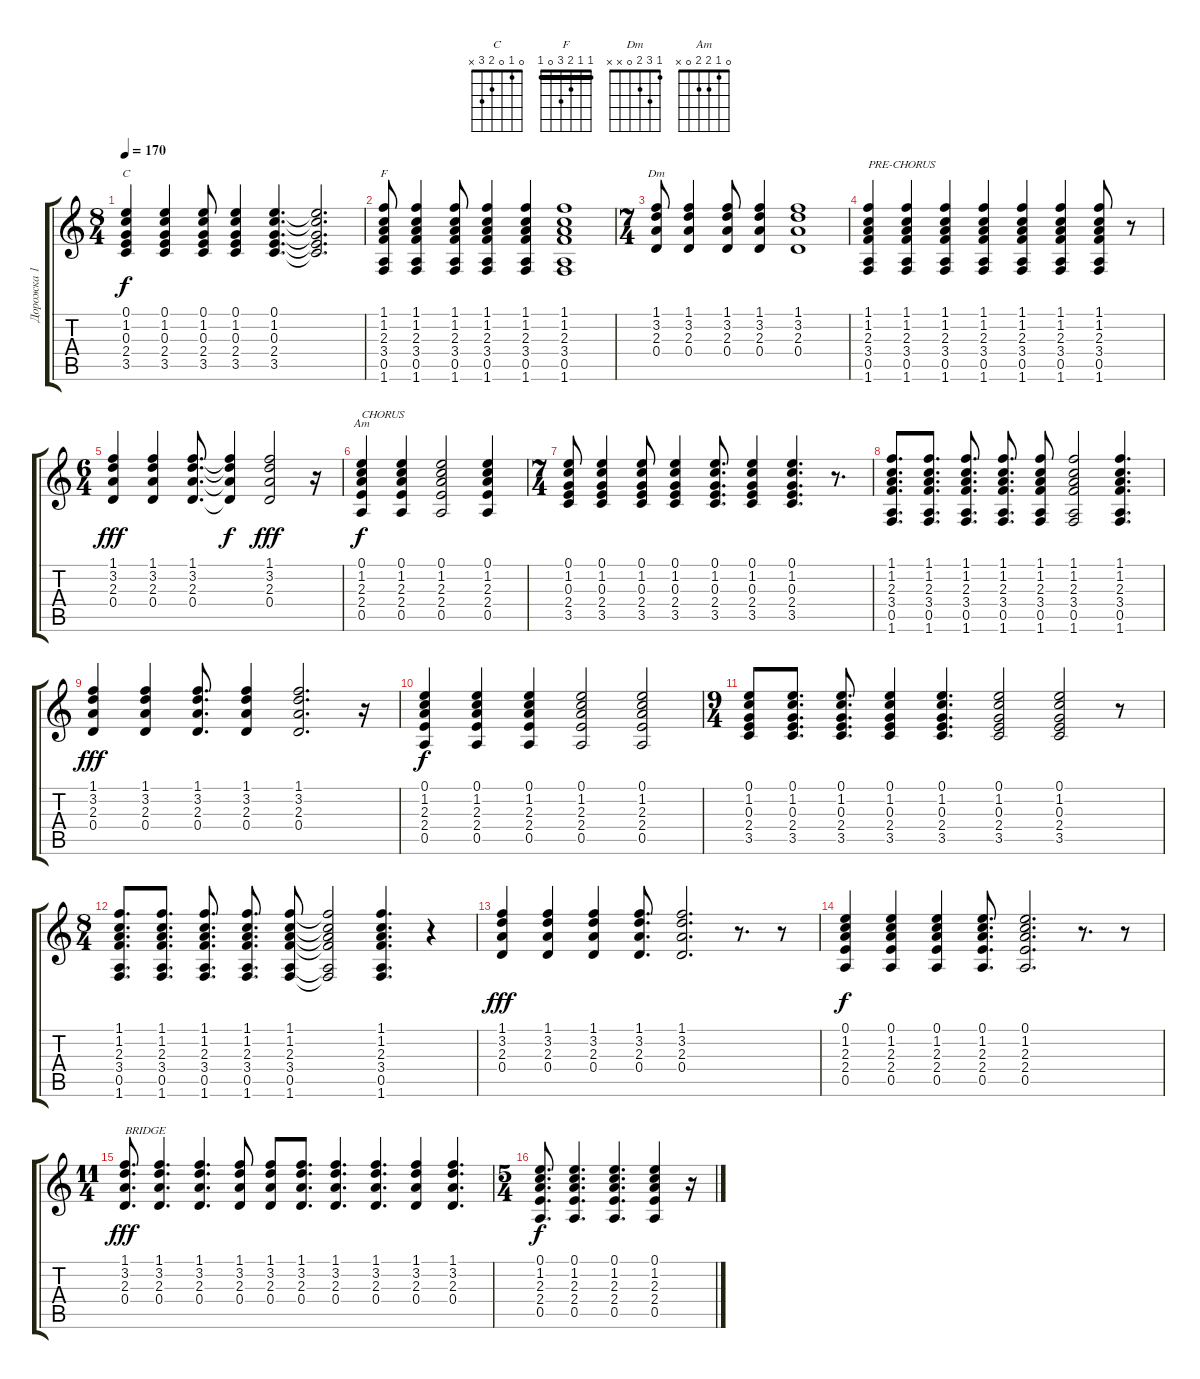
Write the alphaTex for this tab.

\track ("Дорожка 1" "Дорожка 1") {instrument acousticguitarnylon}
\staff {score tabs}
\tuning (E4 B3 G3 D3 A2 E2) {hide}
\chord ("C" 0 1 0 2 3 x)
\chord ("F" 1 1 2 3 0 1) {barre 1}
\chord ("Dm" 1 3 2 0 x x)
\chord ("Am" 0 1 2 2 0 x)
\ts (8 4)
\tempo 170
\clef g2
\ks c
(0.1 1.2 0.3 2.4 3.5).4{ch "C" dy f} (0.1 1.2 0.3 2.4 3.5).4 (0.1 1.2 0.3 2.4 3.5).8 (0.1 1.2 0.3 2.4 3.5).4 (0.1 1.2 0.3 2.4 3.5).4{d} (0.1{t} 1.2{t} 0.3{t} 2.4{t} 3.5{t}).2{d} |
(1.1 1.2 2.3 3.4 0.5 1.6).8{ch "F"} (1.1 1.2 2.3 3.4 0.5 1.6).4 (1.1 1.2 2.3 3.4 0.5 1.6).8 (1.1 1.2 2.3 3.4 0.5 1.6).4 (1.1 1.2 2.3 3.4 0.5 1.6).4 (1.1 1.2 2.3 3.4 0.5 1.6).1 |
\ts (7 4)
(1.1 3.2 2.3 0.4).8{ch "Dm"} (1.1 3.2 2.3 0.4).4 (1.1 3.2 2.3 0.4).8 (1.1 3.2 2.3 0.4).4 (1.1 3.2 2.3 0.4).1 |
(1.1 1.2 2.3 3.4 0.5 1.6).4{txt "PRE-CHORUS"} (1.1 1.2 2.3 3.4 0.5 1.6).4 (1.1 1.2 2.3 3.4 0.5 1.6).4 (1.1 1.2 2.3 3.4 0.5 1.6).4 (1.1 1.2 2.3 3.4 0.5 1.6).4 (1.1 1.2 2.3 3.4 0.5 1.6).4 (1.1 1.2 2.3 3.4 0.5 1.6).8 r.8 |
\ts (6 4)
(1.1 3.2 2.3 0.4).4{dy fff} (1.1 3.2 2.3 0.4).4 (1.1 3.2 2.3 0.4).8{d} (1.1{t} 3.2{t} 2.3{t} 0.4{t}).4{dy f} (1.1 3.2 2.3 0.4).2{dy fff} r.16 |
(0.1 1.2 2.3 2.4 0.5).4{ch "Am" txt "CHORUS" dy f volume 16 instrument acousticguitarsteel} (0.1 1.2 2.3 2.4 0.5).4 (0.1 1.2 2.3 2.4 0.5).2 (0.1 1.2 2.3 2.4 0.5).4 |
\ts (7 4)
(0.1 1.2 0.3 2.4 3.5).8{instrument acousticguitarnylon} (0.1 1.2 0.3 2.4 3.5).4 (0.1 1.2 0.3 2.4 3.5).8 (0.1 1.2 0.3 2.4 3.5).4 (0.1 1.2 0.3 2.4 3.5).8{d} (0.1 1.2 0.3 2.4 3.5).4 (0.1 1.2 0.3 2.4 3.5).4{d} r.8{d} |
(1.1 1.2 2.3 3.4 0.5 1.6).8{d} (1.1 1.2 2.3 3.4 0.5 1.6).8{d} (1.1 1.2 2.3 3.4 0.5 1.6).8{d} (1.1 1.2 2.3 3.4 0.5 1.6).8{d} (1.1 1.2 2.3 3.4 0.5 1.6).8 (1.1 1.2 2.3 3.4 0.5 1.6).2 (1.1 1.2 2.3 3.4 0.5 1.6).4{d} |
(1.1 3.2 2.3 0.4).4{dy fff} (1.1 3.2 2.3 0.4).4 (1.1 3.2 2.3 0.4).8{d} (1.1 3.2 2.3 0.4).4 (1.1 3.2 2.3 0.4).2{d} r.16 |
(0.1 1.2 2.3 2.4 0.5).4{dy f} (0.1 1.2 2.3 2.4 0.5).4 (0.1 1.2 2.3 2.4 0.5).4 (0.1 1.2 2.3 2.4 0.5).2{volume 16 instrument acousticguitarsteel} (0.1 1.2 2.3 2.4 0.5).2 |
\ts (9 4)
(0.1 1.2 0.3 2.4 3.5).8{instrument acousticguitarnylon} (0.1 1.2 0.3 2.4 3.5).8{d} (0.1 1.2 0.3 2.4 3.5).8{d} (0.1 1.2 0.3 2.4 3.5).4 (0.1 1.2 0.3 2.4 3.5).4{d} (0.1 1.2 0.3 2.4 3.5).2{volume 16 instrument acousticguitarsteel} (0.1 1.2 0.3 2.4 3.5).2 r.8 |
\ts (8 4)
(1.1 1.2 2.3 3.4 0.5 1.6).8{d volume 10 instrument acousticguitarnylon} (1.1 1.2 2.3 3.4 0.5 1.6).8{d} (1.1 1.2 2.3 3.4 0.5 1.6).8{d} (1.1 1.2 2.3 3.4 0.5 1.6).8{d} (1.1 1.2 2.3 3.4 0.5 1.6).8 (1.1{t} 1.2{t} 2.3{t} 3.4{t} 0.5{t} 1.6{t}).2 (1.1 1.2 2.3 3.4 0.5 1.6).4{d} r.4 |
(1.1 3.2 2.3 0.4).4{dy fff} (1.1 3.2 2.3 0.4).4 (1.1 3.2 2.3 0.4).4 (1.1 3.2 2.3 0.4).8{d} (1.1 3.2 2.3 0.4).2{d} r.8{d} r.8 |
(0.1 1.2 2.3 2.4 0.5).4{dy f} (0.1 1.2 2.3 2.4 0.5).4 (0.1 1.2 2.3 2.4 0.5).4 (0.1 1.2 2.3 2.4 0.5).8{d} (0.1 1.2 2.3 2.4 0.5).2{d} r.8{d} r.8 |
\ts (11 4)
(1.1 3.2 2.3 0.4).8{d txt "BRIDGE" dy fff} (1.1 3.2 2.3 0.4).4{d} (1.1 3.2 2.3 0.4).4{d} (1.1 3.2 2.3 0.4).8 (1.1 3.2 2.3 0.4).8 (1.1 3.2 2.3 0.4).8{d} (1.1 3.2 2.3 0.4).4{d} (1.1 3.2 2.3 0.4).4{d} (1.1 3.2 2.3 0.4).4 (1.1 3.2 2.3 0.4).4{d} |
\ts (5 4)
(0.1 1.2 2.3 2.4 0.5).8{d dy f} (0.1 1.2 2.3 2.4 0.5).4{d} (0.1 1.2 2.3 2.4 0.5).4{d} (0.1 1.2 2.3 2.4 0.5).4 r.16
